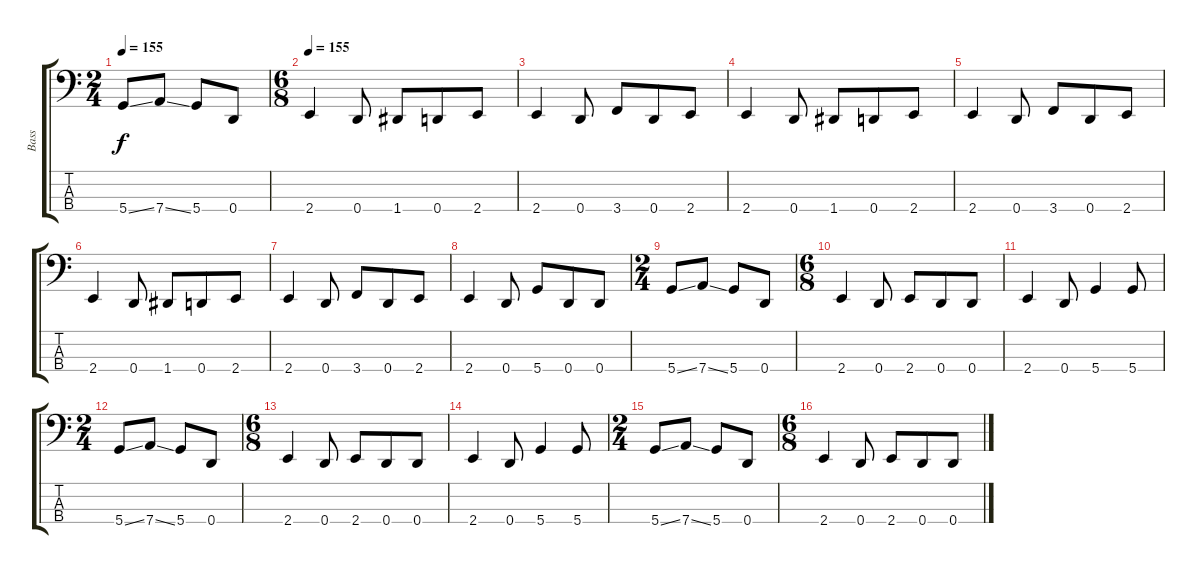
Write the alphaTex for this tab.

\track ("Bass" "Bass") {instrument electricbasspick}
\staff {score tabs}
\tuning (G2 D2 A1 D1) {hide}
\ts (2 4)
\tempo 155
\clef f4
\ks c
5.4{ss}.8{dy f} 7.4{ss}.8 5.4.8 0.4.8 |
\ts (6 8)
\tempo 155
2.4.4 0.4.8 1.4.8 0.4.8 2.4.8 |
2.4.4 0.4.8 3.4.8 0.4.8 2.4.8 |
2.4.4 0.4.8 1.4.8 0.4.8 2.4.8 |
2.4.4 0.4.8 3.4.8 0.4.8 2.4.8 |
2.4.4 0.4.8 1.4.8 0.4.8 2.4.8 |
2.4.4 0.4.8 3.4.8 0.4.8 2.4.8 |
2.4.4 0.4.8 5.4.8 0.4.8 0.4.8 |
\ts (2 4)
5.4{ss}.8 7.4{ss}.8 5.4.8 0.4.8 |
\ts (6 8)
2.4.4 0.4.8 2.4.8 0.4.8 0.4.8 |
2.4.4 0.4.8 5.4.4 5.4.8 |
\ts (2 4)
5.4{ss}.8 7.4{ss}.8 5.4.8 0.4.8 |
\ts (6 8)
2.4.4 0.4.8 2.4.8 0.4.8 0.4.8 |
2.4.4 0.4.8 5.4.4 5.4.8 |
\ts (2 4)
5.4{ss}.8 7.4{ss}.8 5.4.8 0.4.8 |
\ts (6 8)
2.4.4 0.4.8 2.4.8 0.4.8 0.4.8
